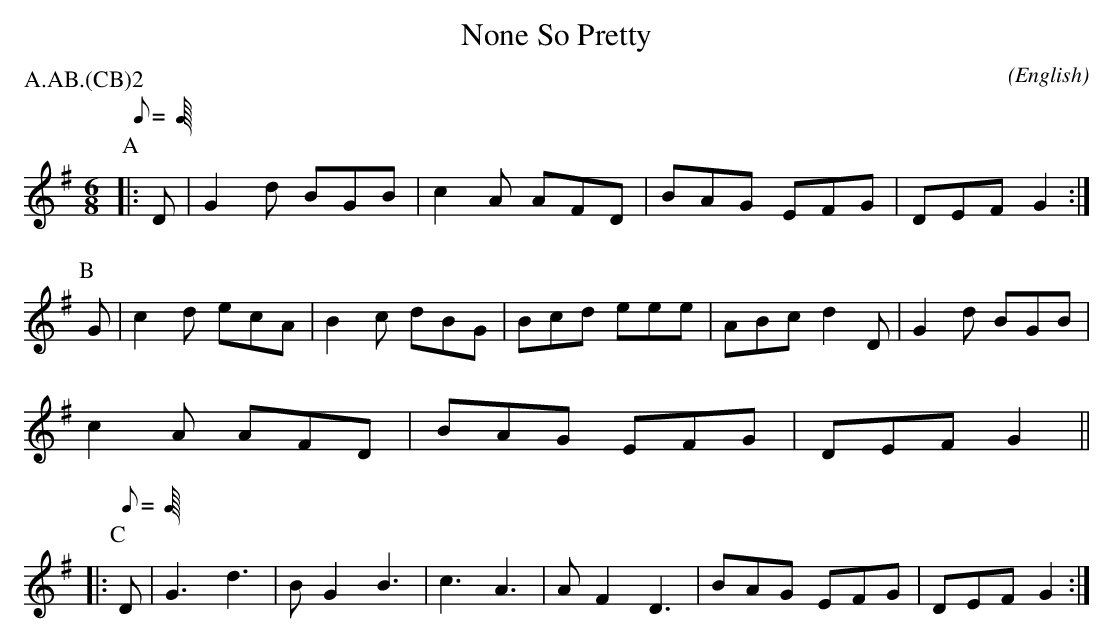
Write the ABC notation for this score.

X:1
T:None So Pretty
M:6/8
C:
O:English
P:A.AB.(CB)2
K:G
Q:C3=100
P:A
|: D | G2 d BGB | c2 A AFD | BAG EFG | DEF  G2 :|\
P:B
G | c2 d ecA | B2 c dBG | Bcd eee | ABc  d2 \
D | G2 d BGB | c2 A AFD | BAG EFG | DEF  G2 ||\
Q:C3=88
P:C
|: D | G3   d3  | B G2 B3  | c3  A3  | A F2 D3 |\
BAG  EFG | DEF  G2  :|
